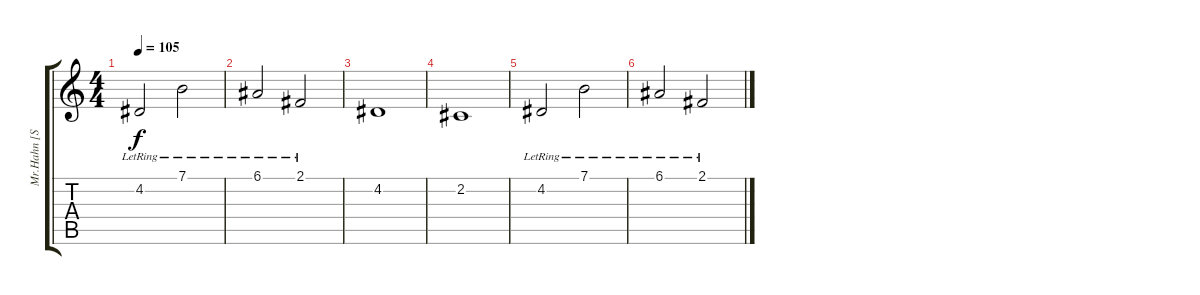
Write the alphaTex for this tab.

\track ("Mr.Hahn [Sampler2]" "Mr.Hahn [S") {instrument vibraphone}
\staff {score tabs}
\tuning (E4 B3 G3 D3 A2 D2) {hide}
\ts (4 4)
\tempo 105
\clef g2
\ks c
4.2{lr}.2{dy f} 7.1{lr}.2 |
6.1{lr}.2 2.1{lr}.2 |
4.2.1 |
2.2.1 |
4.2{lr}.2 7.1{lr}.2 |
6.1{lr}.2 2.1{lr}.2
